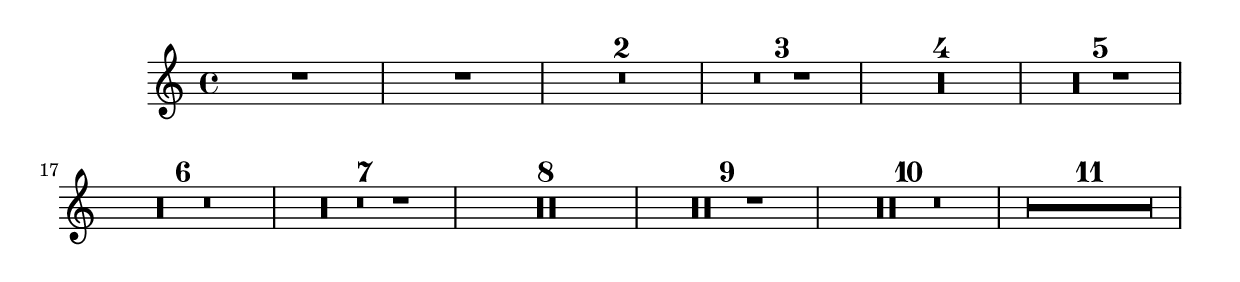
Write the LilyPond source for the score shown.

#(ly:set-option 'old-relative)
\version "1.9.1"

\header{
texidoc="
If @code{Score.skipBars} is set,
the signs for four, two, and one measure rest are combined to
produce the graphical representation of rests for up to 10 bars.
The number of bars will be written above the sign.
"
}

thenotes = \notes \relative cis' {
\property Score. skipBars = ##t
\time 4/4
R1 |
R1*1 |
R1*2 |
R1*3 |
R1*4 |
R1*5 |
R1*6 |
R1*7 |
R1*8 |
R1*9 |
R1*10 |
R1*11 | 
}

\score { < \context Staff \thenotes

	>
}

